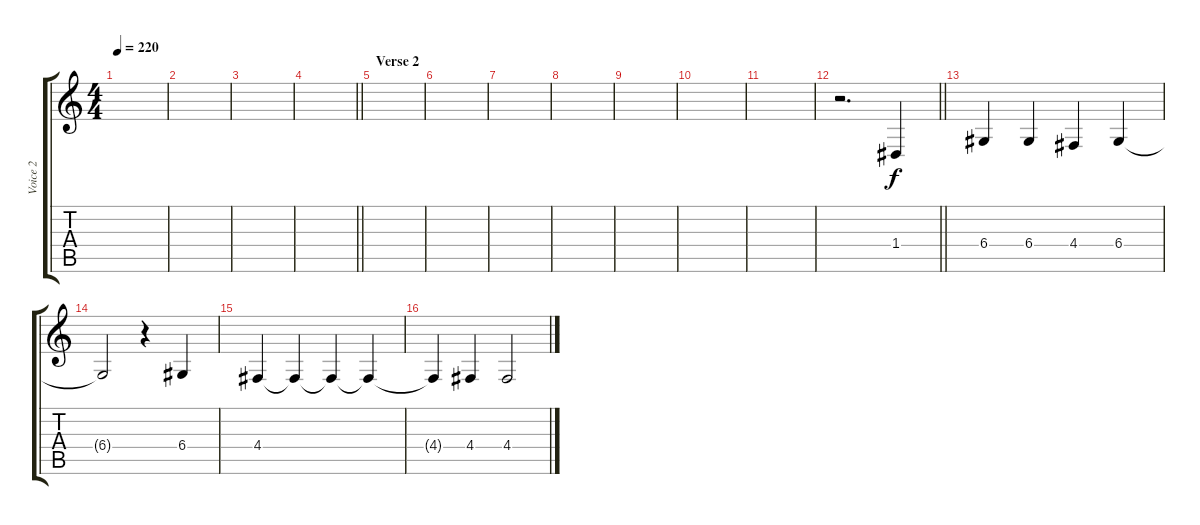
\track ("Voice 2" "Voice 2") {instrument englishhorn}
\staff {score tabs}
\tuning (E4 B3 G3 D3 A2 E2) {hide}
\ts (4 4)
\tempo 220
\clef g2
\ks c
|
|
|
\barLineRight lightlight
|
\section ("" "Verse 2")
|
|
|
|
|
|
|
\barLineRight lightlight
r.2{d} 1.4.4 |
6.4.4 6.4.4 4.4.4 6.4.4 |
6.4{t}.2 r.4 6.4.4 |
4.4.4 4.4{t}.4 4.4{t}.4 4.4{t}.4 |
4.4{t}.4 4.4.4 4.4.2
